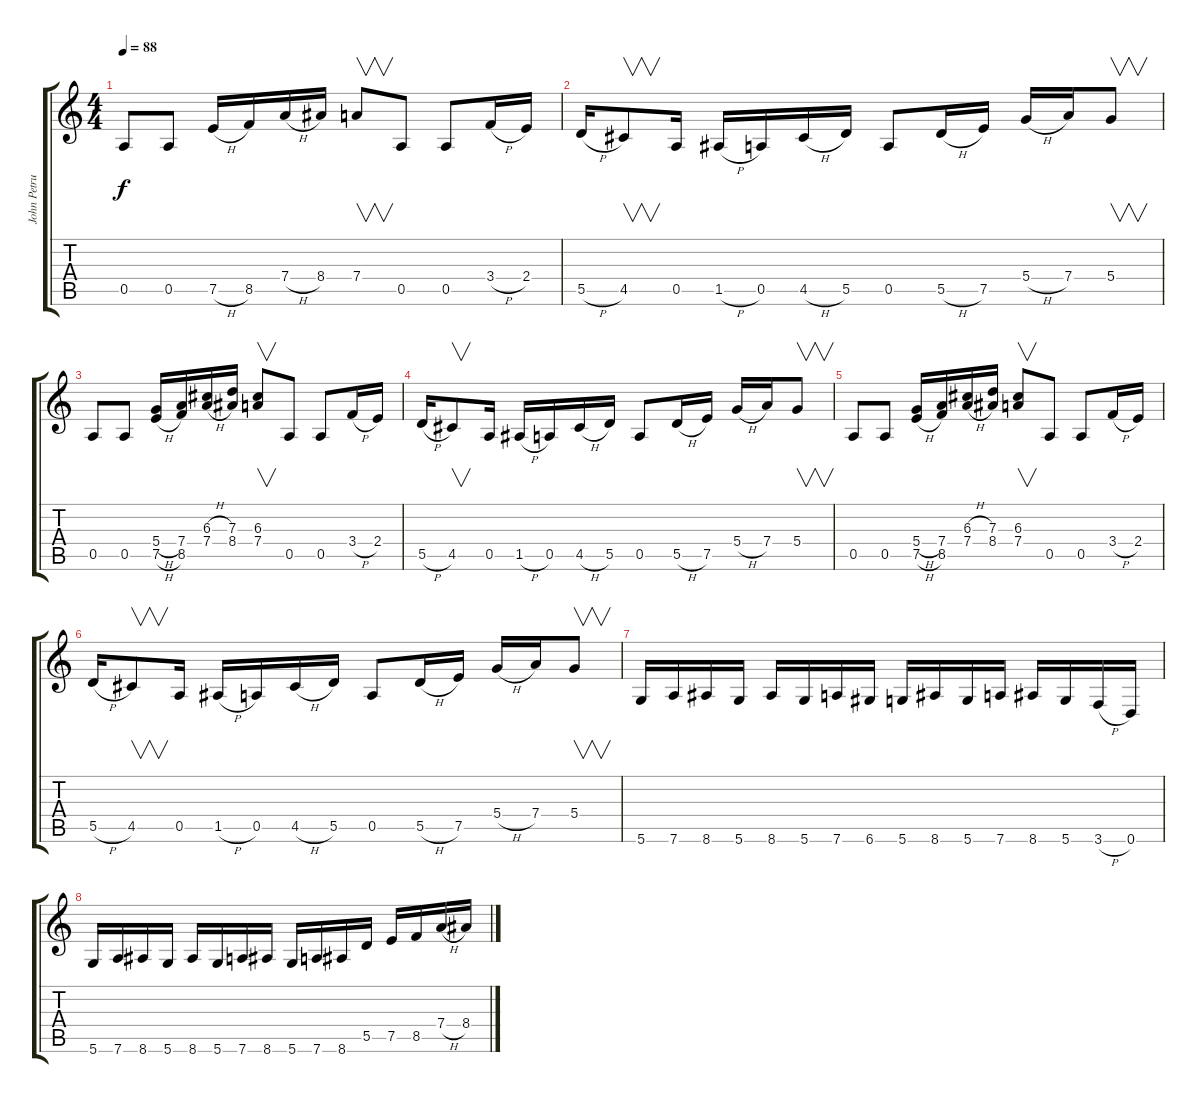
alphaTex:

\track ("John Petrucci - 6 Strings Guitar Dropped" "John Petru") {instrument acousticguitarsteel}
\staff {score tabs}
\tuning (E4 B3 G3 D3 A2 D2) {hide}
\ts (4 4)
\tempo 88
\clef g2
\ks c
0.5.8{dy f} 0.5.8 7.5{h}.16 8.5.16 7.4{h}.16 8.4.16 7.4.8{v} 0.5.8 0.5.8 3.4{h}.16 2.4.16 |
5.5{h}.16 4.5.8{v} 0.5.16 1.5{h}.16 0.5.16 4.5{h}.16 5.5.16 0.5.8 5.5{h}.16 7.5.16 5.4{h}.16 7.4.16 5.4.8{v} |
0.5.8 0.5.8 (5.4{h} 7.5{h}).16 (7.4 8.5).16 (6.3{h} 7.4{h}).16 (7.3 8.4).16 (6.3 7.4).8{v} 0.5.8 0.5.8 3.4{h}.16 2.4.16 |
5.5{h}.16 4.5.8{v} 0.5.16 1.5{h}.16 0.5.16 4.5{h}.16 5.5.16 0.5.8 5.5{h}.16 7.5.16 5.4{h}.16 7.4.16 5.4.8{v} |
0.5.8 0.5.8 (5.4{h} 7.5{h}).16 (7.4 8.5).16 (6.3{h} 7.4{h}).16 (7.3 8.4).16 (6.3 7.4).8{v} 0.5.8 0.5.8 3.4{h}.16 2.4.16 |
5.5{h}.16 4.5.8{v} 0.5.16 1.5{h}.16 0.5.16 4.5{h}.16 5.5.16 0.5.8 5.5{h}.16 7.5.16 5.4{h}.16 7.4.16 5.4.8{v} |
5.6.16 7.6.16 8.6.16 5.6.16 8.6.16 5.6.16 7.6.16 6.6.16 5.6.16 8.6.16 5.6.16 7.6.16 8.6.16 5.6.16 3.6{h}.16 0.6.16 |
5.6.16 7.6.16 8.6.16 5.6.16 8.6.16 5.6.16 7.6.16 8.6.16 5.6.16 7.6.16 8.6.16 5.5.16 7.5.16 8.5.16 7.4{h}.16 8.4.16
